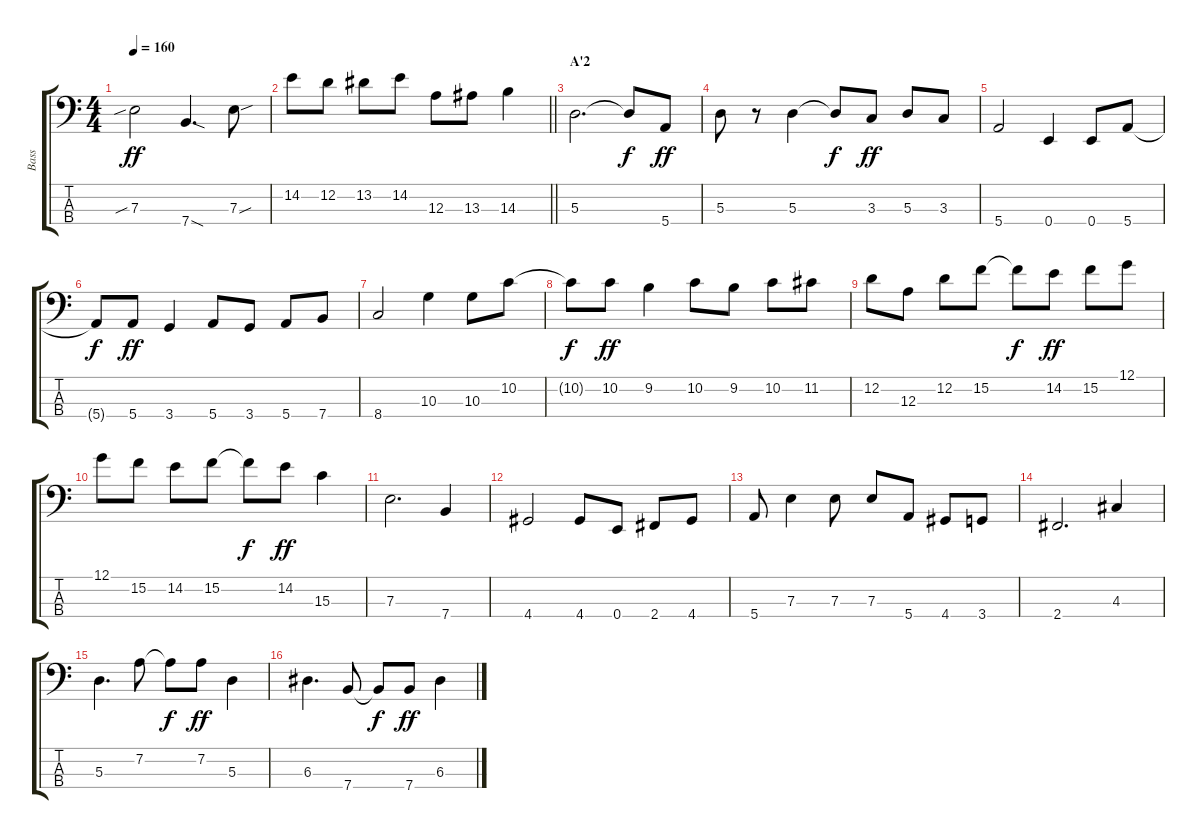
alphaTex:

\track ("Bass" "Bass") {instrument electricbasspick}
\staff {score tabs}
\tuning (G2 D2 A1 E1) {hide}
\ts (4 4)
\tempo 160
\clef f4
\ks c
7.3{sib}.2{dy ff} 7.4{sod}.4{d} 7.3{sou}.8 |
\barLineRight lightlight
14.2.8 12.2.8 13.2.8 14.2.8 12.3.8 13.3.8 14.3.4 |
\section ("" "A'2")
5.3.2{d} 5.3{t}.8{dy f} 5.4.8{dy ff} |
5.3.8 r.8 5.3.4 5.3{t}.8{dy f} 3.3.8{dy ff} 5.3.8 3.3.8 |
5.4.2 0.4.4 0.4.8 5.4.8 |
5.4{t}.8{dy f} 5.4.8{dy ff} 3.4.4 5.4.8 3.4.8 5.4.8 7.4.8 |
8.4.2 10.3.4 10.3.8 10.2.8 |
10.2{t}.8{dy f} 10.2.8{dy ff} 9.2.4 10.2.8 9.2.8 10.2.8 11.2.8 |
12.2.8 12.3.8 12.2.8 15.2.8 15.2{t}.8{dy f} 14.2.8{dy ff} 15.2.8 12.1.8 |
12.1.8 15.2.8 14.2.8 15.2.8 15.2{t}.8{dy f} 14.2.8{dy ff} 15.3.4 |
7.3.2{d} 7.4.4 |
4.4.2 4.4.8 0.4.8 2.4.8 4.4.8 |
5.4.8 7.3.4 7.3.8 7.3.8 5.4.8 4.4.8 3.4.8 |
2.4.2{d} 4.3.4 |
5.3.4{d} 7.2.8 7.2{t}.8{dy f} 7.2.8{dy ff} 5.3.4 |
6.3.4{d} 7.4.8 7.4{t}.8{dy f} 7.4.8{dy ff} 6.3.4
